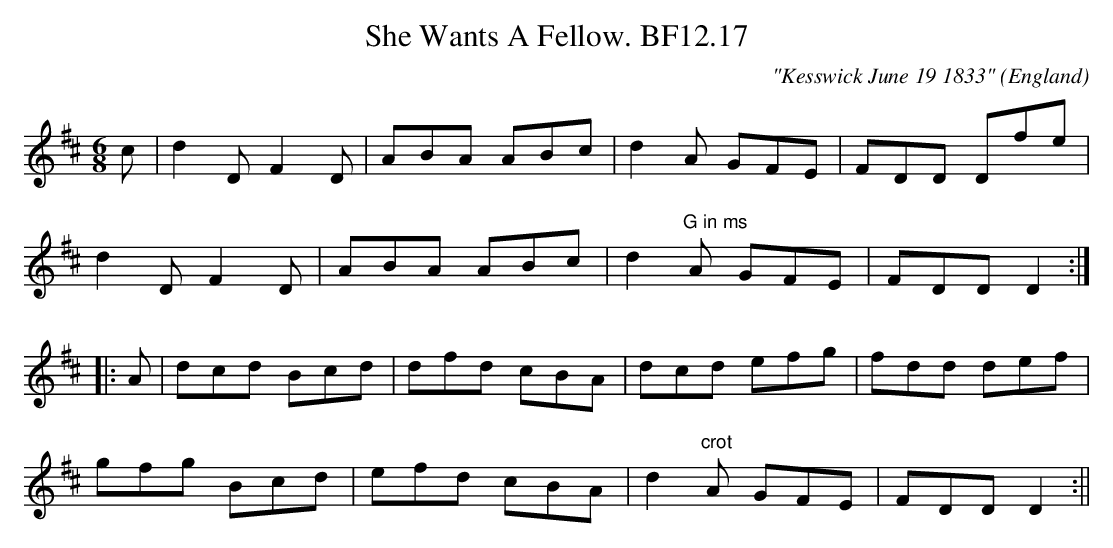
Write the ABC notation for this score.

X:1
T:She Wants A Fellow. BF12.17
M:6/8
L:1/8
C:"Kesswick June 19 1833"
O:England
K:D major
c|d2DF2D|ABA ABc|d2A GFE|FDD Dfe|!
d2DF2D|ABA ABc|d2"G in ms"A GFE|FDDD2:|!
|:A|dcd Bcd|dfd cBA|dcd efg|fdd def|!
gfg Bcd|efd cBA|d2"crot"A GFE|FDDD2:||
